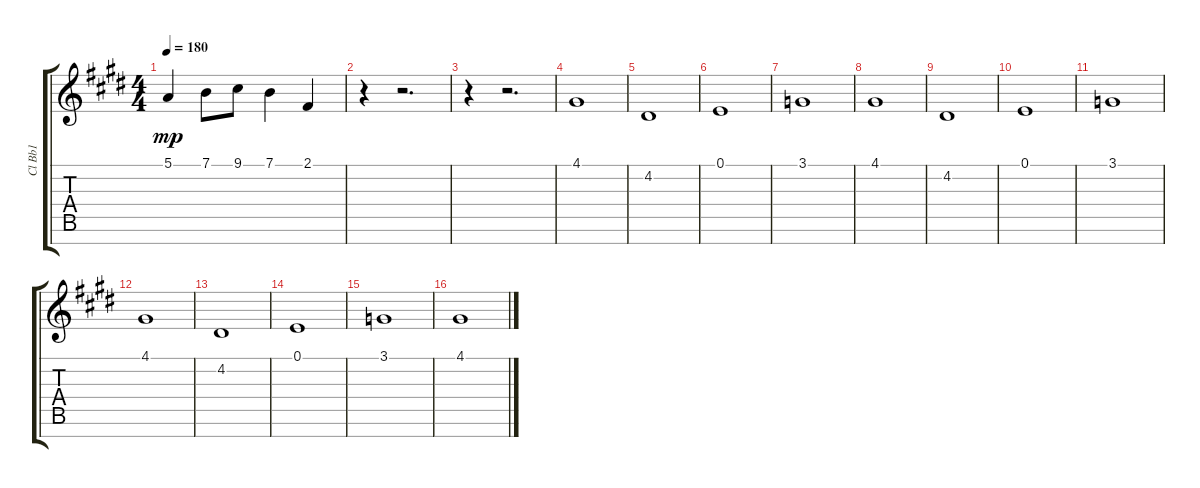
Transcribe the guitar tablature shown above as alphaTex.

\track ("Cl Bb1" "Cl Bb1") {instrument clarinet}
\staff {score tabs}
\tuning (E4 B3 G3 D3 A2 E2 B1) {hide}
\ts (4 4)
\tempo 180
\clef g2
\ks e
5.1.4{dy mp} 7.1.8 9.1.8 7.1.4 2.1.4 |
r.4 r.2{d} |
r.4 r.2{d} |
4.1.1 |
4.2.1 |
0.1.1 |
3.1.1 |
4.1.1 |
4.2.1 |
0.1.1 |
3.1.1 |
4.1.1 |
4.2.1 |
0.1.1 |
3.1.1 |
4.1.1
